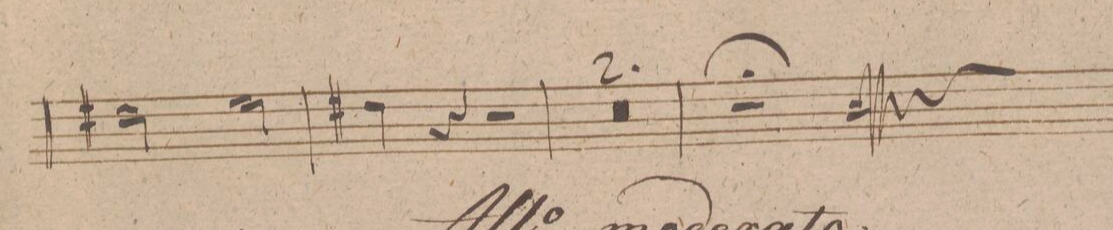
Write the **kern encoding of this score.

**kern
*I"Flauto 2do
*clefG2
*k[f#]
*met(c)
*M4/4
2dd#X
2ee
=44
4dd#X
4r
2r
=45
0r
=46
=47
1r;
==
*-
